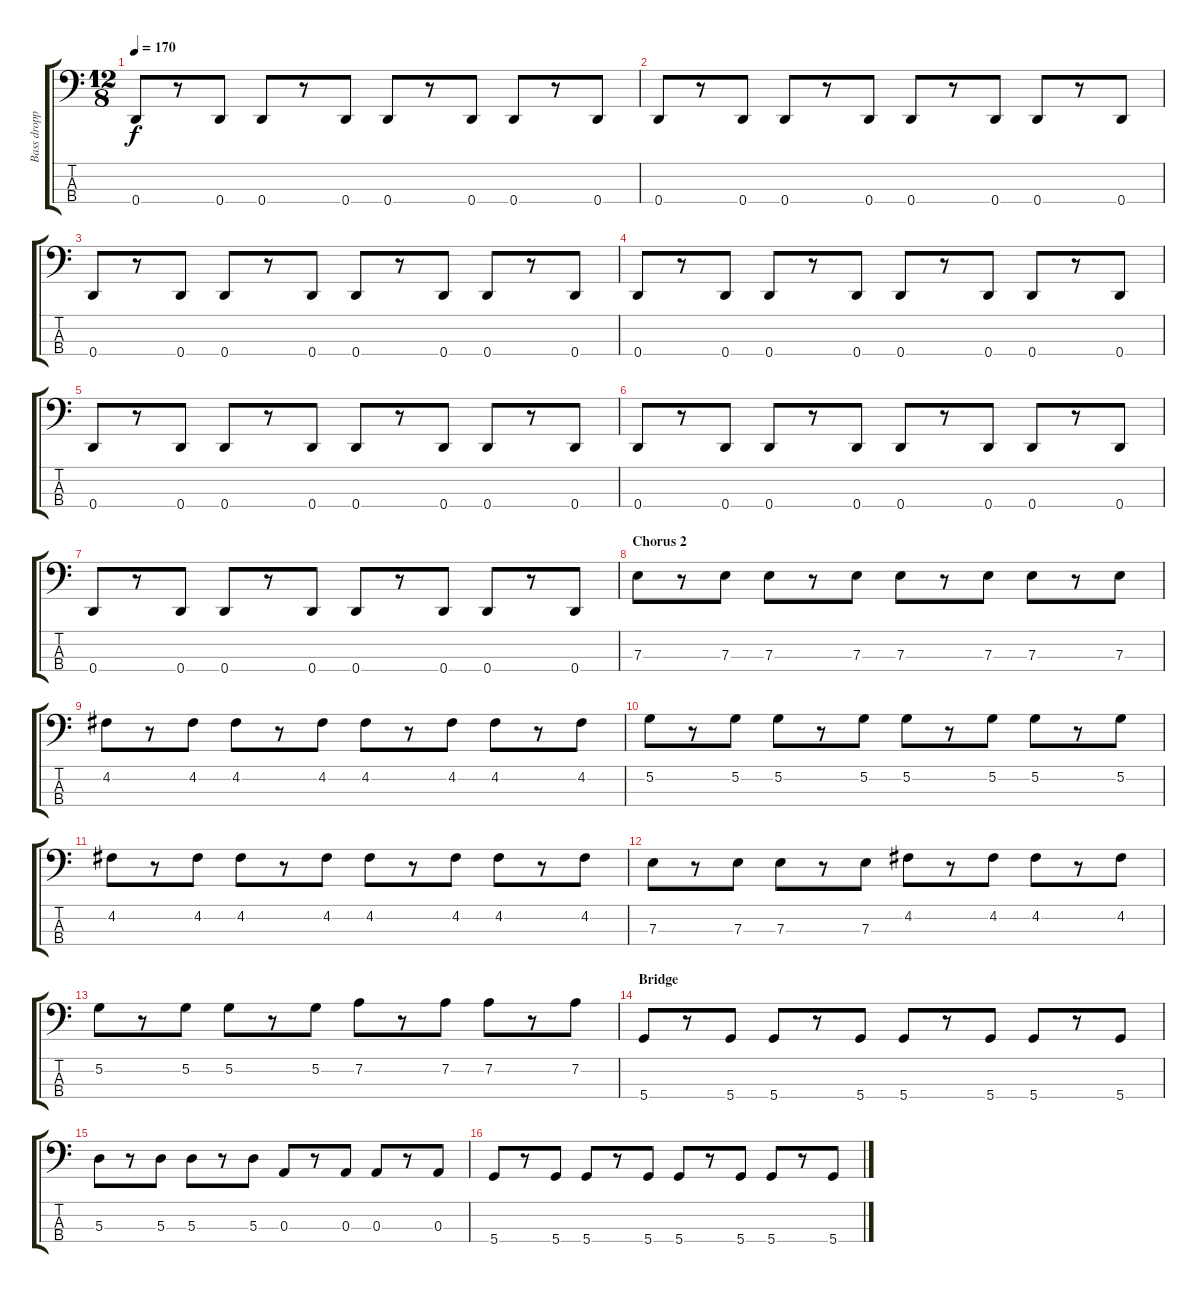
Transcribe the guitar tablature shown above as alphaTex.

\track ("Bass dropped D" "Bass dropp") {instrument electricbassfinger}
\staff {score tabs}
\tuning (G2 D2 A1 D1) {hide}
\ts (12 8)
\tempo 170
\clef f4
\ks c
0.4.8{dy f} r.8 0.4.8 0.4.8 r.8 0.4.8 0.4.8 r.8 0.4.8 0.4.8 r.8 0.4.8 |
0.4.8 r.8 0.4.8 0.4.8 r.8 0.4.8 0.4.8 r.8 0.4.8 0.4.8 r.8 0.4.8 |
0.4.8 r.8 0.4.8 0.4.8 r.8 0.4.8 0.4.8 r.8 0.4.8 0.4.8 r.8 0.4.8 |
0.4.8 r.8 0.4.8 0.4.8 r.8 0.4.8 0.4.8 r.8 0.4.8 0.4.8 r.8 0.4.8 |
0.4.8 r.8 0.4.8 0.4.8 r.8 0.4.8 0.4.8 r.8 0.4.8 0.4.8 r.8 0.4.8 |
0.4.8 r.8 0.4.8 0.4.8 r.8 0.4.8 0.4.8 r.8 0.4.8 0.4.8 r.8 0.4.8 |
0.4.8 r.8 0.4.8 0.4.8 r.8 0.4.8 0.4.8 r.8 0.4.8 0.4.8 r.8 0.4.8 |
\section ("" "Chorus 2")
7.3.8 r.8 7.3.8 7.3.8 r.8 7.3.8 7.3.8 r.8 7.3.8 7.3.8 r.8 7.3.8 |
4.2.8 r.8 4.2.8 4.2.8 r.8 4.2.8 4.2.8 r.8 4.2.8 4.2.8 r.8 4.2.8 |
5.2.8 r.8 5.2.8 5.2.8 r.8 5.2.8 5.2.8 r.8 5.2.8 5.2.8 r.8 5.2.8 |
4.2.8 r.8 4.2.8 4.2.8 r.8 4.2.8 4.2.8 r.8 4.2.8 4.2.8 r.8 4.2.8 |
7.3.8 r.8 7.3.8 7.3.8 r.8 7.3.8 4.2.8 r.8 4.2.8 4.2.8 r.8 4.2.8 |
5.2.8 r.8 5.2.8 5.2.8 r.8 5.2.8 7.2.8 r.8 7.2.8 7.2.8 r.8 7.2.8 |
\section ("" "Bridge")
5.4.8 r.8 5.4.8 5.4.8 r.8 5.4.8 5.4.8 r.8 5.4.8 5.4.8 r.8 5.4.8 |
5.3.8 r.8 5.3.8 5.3.8 r.8 5.3.8 0.3.8 r.8 0.3.8 0.3.8 r.8 0.3.8 |
5.4.8 r.8 5.4.8 5.4.8 r.8 5.4.8 5.4.8 r.8 5.4.8 5.4.8 r.8 5.4.8
